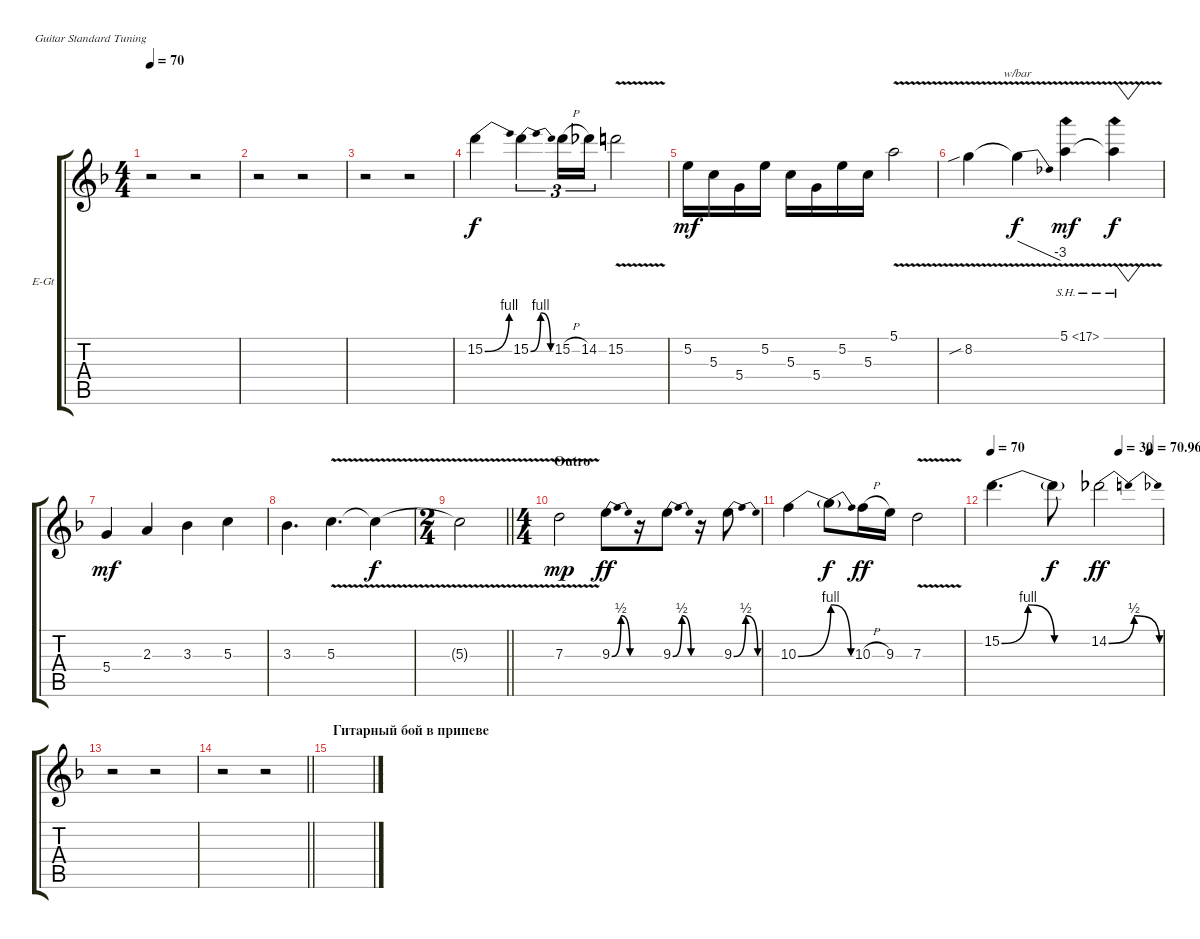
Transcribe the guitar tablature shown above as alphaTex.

\bracketExtendMode groupsimilarinstruments
\firstSystemTrackNameOrientation horizontal
\otherSystemsTrackNameOrientation horizontal
\track ("guitar dist" "E-Gt") {instrument distortionguitar}
\staff {score tabs}
\tuning (E4 B3 G3 D3 A2 E2)
\ts (4 4)
\tempo 70
\clef g2
\ks dminor
r.2{dy f} r.2 |
r.2 r.2 |
r.2 r.2 |
15.2{be (bend 0 0 60 4)}.4 15.2{be (bendrelease 0 0 30 4 30 4 60 0)}.4{tu (3 2)} 15.2{h}.16{tu (3 2)} 14.2.16{tu (3 2)} 15.2{v}.2 |
5.2.16{dy mf} 5.3.16 5.4.16 5.2.16 5.3.16 5.4.16 5.2.16 5.3.16 5.1{v}.2 |
8.2{v sib}.4 8.2{t}.4{tbe (dive default 0 0 60 -12) dy f} 5.1{sh 12 v}.4{dy mf} 5.1{sh 12 t}.4{vw dy f} |
5.4.4{dy mf} 2.3.4 3.3.4 5.3.4 |
3.3.4{d} 5.3{v}.4{d} 5.3{v t}.4{dy f} |
\ts (2 4)
\beaming (8 2 2)
\barLineRight lightlight
5.3{v t}.2 |
\ts (4 4)
\beaming (8 2 2 2 2)
\section ("" "Outro")
7.3{v}.2{dy mp} 9.3{be (bendrelease 0 0 30 2 30 2 60 0)}.8{dy ff} r.16 9.3{be (bendrelease 0 0 30 2 30 2 60 0)}.8 r.16 9.3{be (bendrelease 0 0 30 2 30 2 60 0)}.8 |
10.3{be (bend 0 0 60 4)}.4 10.3{be (release 0 4 60 0) t}.8{dy f} 10.3{h}.16{dy ff} 9.3.16 7.3{v}.2 |
\tempo 70
\tempo (30 0.75)
\tempo (70.9647 0.93125)
15.2{be (bendrelease 0 0 30 4 30 4 60 0)}.4{d} 15.2{be (hold 0 0 60 0) t}.8{dy f} 14.2{be (bendrelease 0 0 30 2 30 2 60 0)}.2{dy ff} |
r.2 r.2 |
\barLineRight lightlight
r.2 r.2 |
\section ("" "Гитарный бой в припеве")
